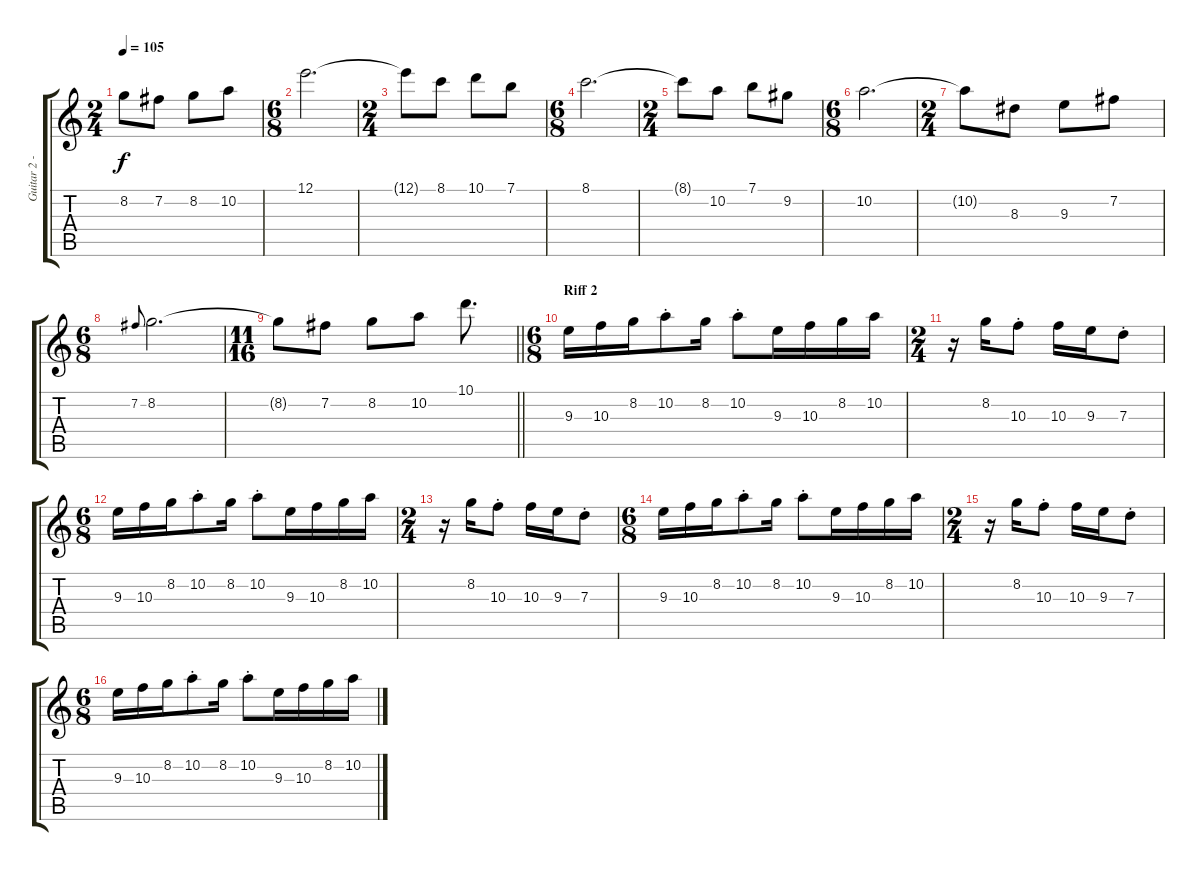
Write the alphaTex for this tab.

\track ("Guitar 2 - Omar" "Guitar 2 -") {instrument distortionguitar}
\staff {score tabs}
\tuning (E4 B3 G3 D3 A2 E2) {hide}
\ts (2 4)
\tempo 105
\clef g2
\ks c
8.2{t}.8{dy f} 7.2.8 8.2.8 10.2.8 |
\ts (6 8)
12.1.2{d} |
\ts (2 4)
12.1{t}.8 8.1.8 10.1.8 7.1.8 |
\ts (6 8)
8.1.2{d} |
\ts (2 4)
8.1{t}.8 10.2.8 7.1.8 9.2.8 |
\ts (6 8)
10.2.2{d} |
\ts (2 4)
10.2{t}.8 8.3.8 9.3.8 7.2.8 |
\ts (6 8)
7.2.8{gr onbeat} 8.2.2{d} |
\ts (11 16)
\barLineRight lightlight
8.2{t}.8 7.2.8 8.2.8 10.2.8 10.1.8{d} |
\ts (6 8)
\section ("" "Riff 2")
9.3.16{volume 8} 10.3.16 8.2.16 10.2{st}.8 8.2.16 10.2{st}.8 9.3.16 10.3.16 8.2.16 10.2.16 |
\ts (2 4)
r.16 8.2.16 10.3{st}.8 10.3.16 9.3.16 7.3{st}.8 |
\ts (6 8)
9.3.16 10.3.16 8.2.16 10.2{st}.8 8.2.16 10.2{st}.8 9.3.16 10.3.16 8.2.16 10.2.16 |
\ts (2 4)
r.16 8.2.16 10.3{st}.8 10.3.16 9.3.16 7.3{st}.8 |
\ts (6 8)
9.3.16 10.3.16 8.2.16 10.2{st}.8 8.2.16 10.2{st}.8 9.3.16 10.3.16 8.2.16 10.2.16 |
\ts (2 4)
r.16 8.2.16 10.3{st}.8 10.3.16 9.3.16 7.3{st}.8 |
\ts (6 8)
9.3.16 10.3.16 8.2.16 10.2{st}.8 8.2.16 10.2{st}.8 9.3.16 10.3.16 8.2.16 10.2.16
